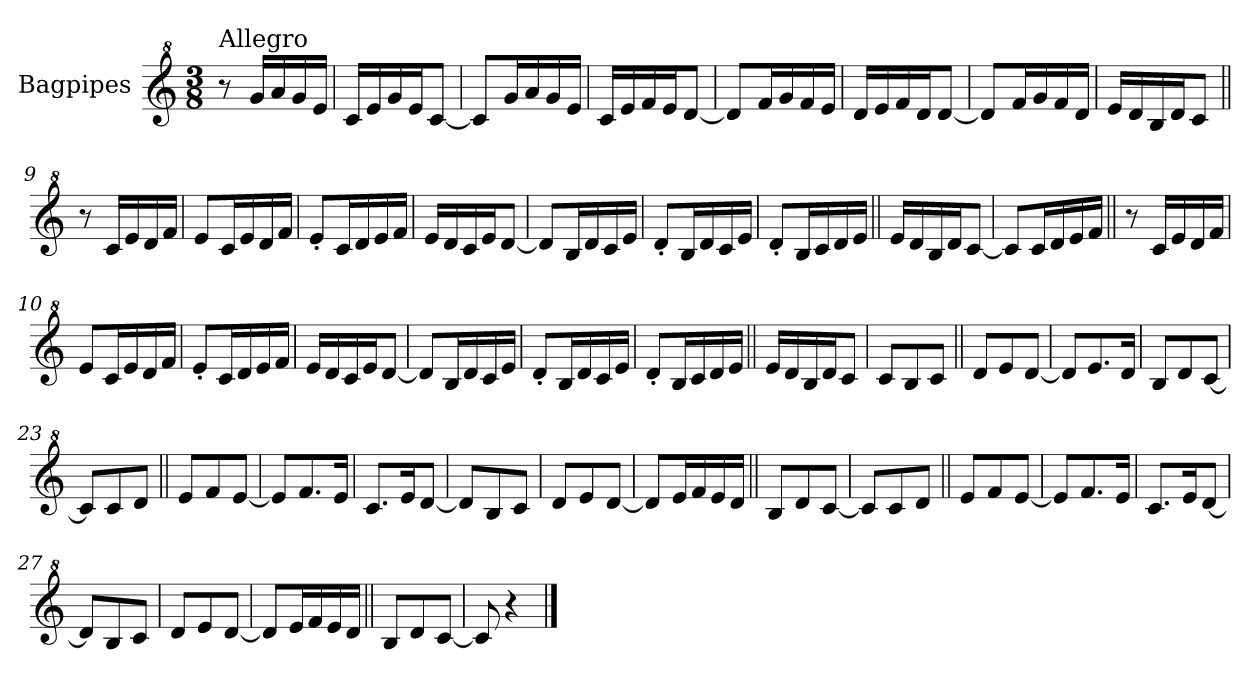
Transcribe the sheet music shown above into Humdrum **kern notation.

**kern
*part1
*staff1
*I"Bagpipes
*I'Bag
*clefG^2
*k[]
*C:
*M3/8
=1
!LO:TX:a:t=Allegro
8r
16gg/LL
16aa/
16gg/
16ee/JJ
=2
16cc/LL
16ee/
16gg/
16ee/J
[8cc/J
=3
8cc/L]
16gg/L
16aa/
16gg/
16ee/JJ
=4
16cc/LL
16ee/
16ff/
16ee/J
[8dd/J
=5
8dd/L]
16ff/L
16gg/
16ff/
16ee/JJ
=6
16dd/LL
16ee/
16ff/
16dd/J
[8dd/J
=7
8dd/L]
16ff/L
16gg/
16ff/
16dd/JJ
!!LO:LB:g=z
=8
16ee/LL
16dd/
16b/
16dd/J
8cc/J
=9||
8r
16cc/LL
16ee/
16dd/
16ff/JJ
=10
8ee/L
16cc/L
16ee/
16dd/
16ff/JJ
=11
8ee'/L
16cc/L
16dd/
16ee/
16ff/JJ
=12
16ee/LL
16dd/
16cc/
16ee/J
[8dd/J
=13
8dd/L]
16b/L
16dd/
16cc/
16ee/JJ
=14
8dd'/L
16b/L
16dd/
16cc/
16ee/JJ
!!LO:LB:g=z
=15
8dd'/L
16b/L
16cc/
16dd/
16ee/JJ
=16||
16ee/LL
16dd/
16b/
16dd/J
[8cc/J
=17
8cc/L]
16cc/L
16dd/
16ee/
16ff/JJ
=9||
8r
16cc/LL
16ee/
16dd/
16ff/JJ
=10
8ee/L
16cc/L
16ee/
16dd/
16ff/JJ
=11
8ee'/L
16cc/L
16dd/
16ee/
16ff/JJ
=12
16ee/LL
16dd/
16cc/
16ee/J
[8dd/J
=13
8dd/L]
16b/L
16dd/
16cc/
16ee/JJ
=14
8dd'/L
16b/L
16dd/
16cc/
16ee/JJ
!!LO:LB:g=z
=15
8dd'/L
16b/L
16cc/
16dd/
16ee/JJ
=18||
16ee/LL
16dd/
16b/
16dd/J
8cc/J
=19
8cc/L
8b/
8cc/J
=20||
8dd/L
8ee/
[8dd/J
=21
8dd/L]
8.ee/
16dd/Jk
=22
8b/L
8dd/
[8cc/J
=23
8cc/L]
8cc/
8dd/J
!!LO:LB:g=z
=24||
8ee/L
8ff/
[8ee/J
=25
8ee/L]
8.ff/
16ee/Jk
=26
8.cc/L
16ee/K
[8dd/J
=27
8dd/L]
8b/
8cc/J
=28
8dd/L
8ee/
[8dd/J
=29
8dd/L]
16ee/L
16ff/
16ee/
16dd/JJ
=30||
8b/L
8dd/
[8cc/J
=31
8cc/L]
8cc/
8dd/J
!!LO:LB:g=z
=24||
8ee/L
8ff/
[8ee/J
=25
8ee/L]
8.ff/
16ee/Jk
=26
8.cc/L
16ee/K
[8dd/J
=27
8dd/L]
8b/
8cc/J
=28
8dd/L
8ee/
[8dd/J
=29
8dd/L]
16ee/L
16ff/
16ee/
16dd/JJ
=32||
8b/L
8dd/
[8cc/J
=33
8cc/]
4r
==
*-
